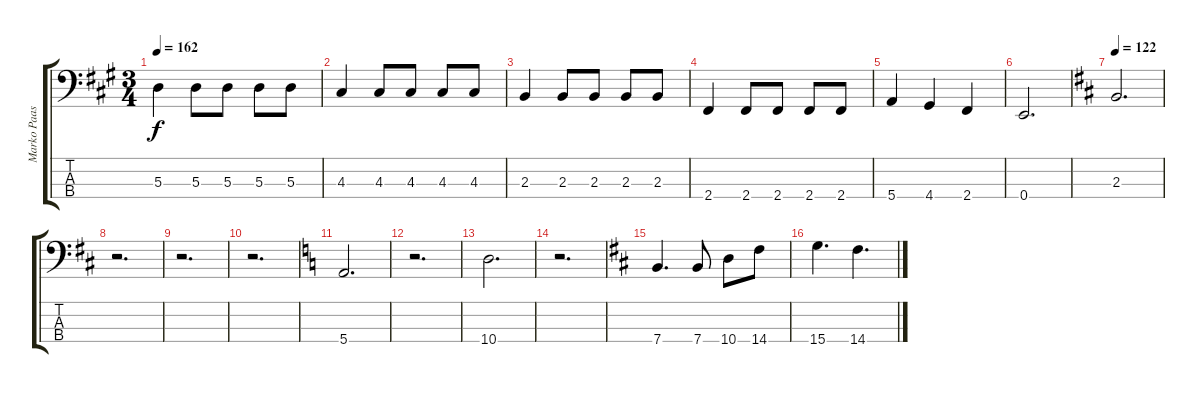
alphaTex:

\track ("Marko Paasikoski (Bass)" "Marko Paas") {instrument electricbasspick}
\staff {score tabs}
\tuning (G2 D2 A1 E1) {hide}
\ts (3 4)
\tempo 162
\clef f4
\ks a
5.3.4{dy f} 5.3.8 5.3.8 5.3.8 5.3.8 |
4.3.4 4.3.8 4.3.8 4.3.8 4.3.8 |
2.3.4 2.3.8 2.3.8 2.3.8 2.3.8 |
2.4.4 2.4.8 2.4.8 2.4.8 2.4.8 |
5.4.4 4.4.4 2.4.4 |
0.4.2{d} |
\tempo 122
\ks d
2.3.2{d} |
r.2{d} |
r.2{d} |
r.2{d} |
\ks c
5.4.2{d} |
r.2{d} |
10.4.2{d} |
r.2{d} |
\ks d
7.4.4{d} 7.4.8 10.4.8 14.4.8 |
15.4.4{d} 14.4.4{d}
